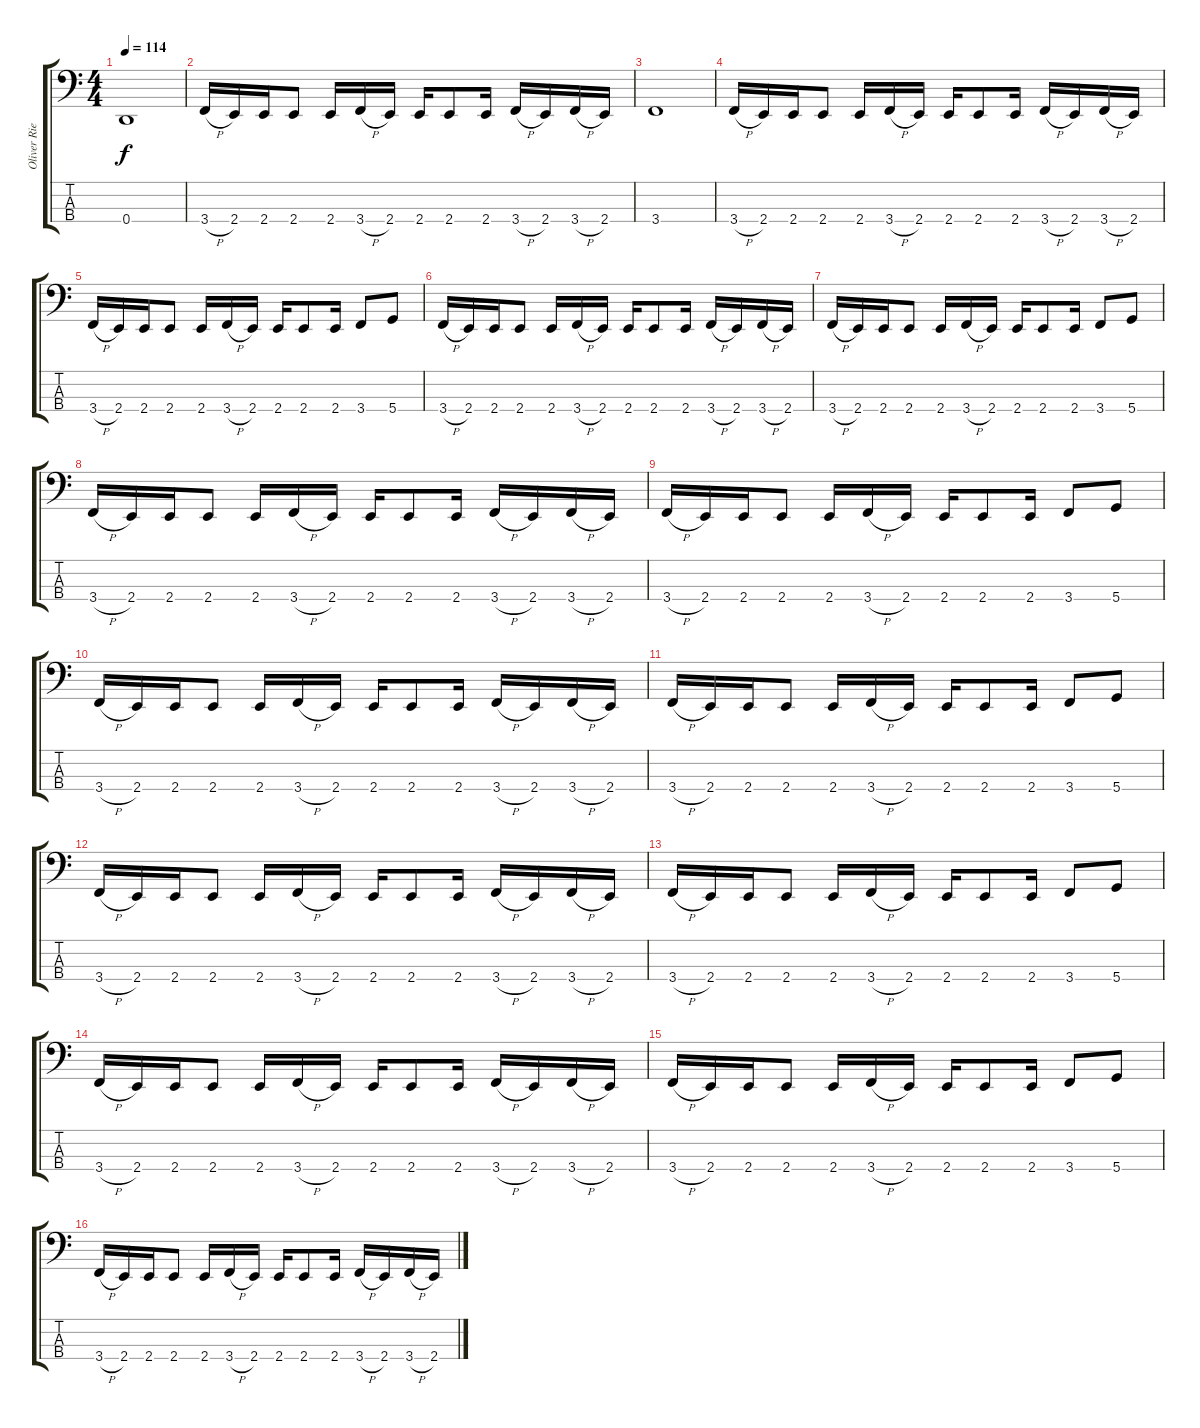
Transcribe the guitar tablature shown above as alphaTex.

\track ("Oliver Riedel [Bass]" "Oliver Rie") {instrument electricbasspick}
\staff {score tabs}
\tuning (G2 D2 A1 D1) {hide}
\ts (4 4)
\tempo 114
\clef f4
\ks c
0.4.1{dy f} |
3.4{h}.16 2.4.16 2.4.16 2.4.8 2.4.16 3.4{h}.16 2.4.16 2.4.16 2.4.8 2.4.16 3.4{h}.16 2.4.16 3.4{h}.16 2.4.16 |
3.4.1 |
3.4{h}.16 2.4.16 2.4.16 2.4.8 2.4.16 3.4{h}.16 2.4.16 2.4.16 2.4.8 2.4.16 3.4{h}.16 2.4.16 3.4{h}.16 2.4.16 |
3.4{h}.16 2.4.16 2.4.16 2.4.8 2.4.16 3.4{h}.16 2.4.16 2.4.16 2.4.8 2.4.16 3.4.8 5.4.8 |
3.4{h}.16 2.4.16 2.4.16 2.4.8 2.4.16 3.4{h}.16 2.4.16 2.4.16 2.4.8 2.4.16 3.4{h}.16 2.4.16 3.4{h}.16 2.4.16 |
3.4{h}.16 2.4.16 2.4.16 2.4.8 2.4.16 3.4{h}.16 2.4.16 2.4.16 2.4.8 2.4.16 3.4.8 5.4.8 |
3.4{h}.16 2.4.16 2.4.16 2.4.8 2.4.16 3.4{h}.16 2.4.16 2.4.16 2.4.8 2.4.16 3.4{h}.16 2.4.16 3.4{h}.16 2.4.16 |
3.4{h}.16 2.4.16 2.4.16 2.4.8 2.4.16 3.4{h}.16 2.4.16 2.4.16 2.4.8 2.4.16 3.4.8 5.4.8 |
3.4{h}.16 2.4.16 2.4.16 2.4.8 2.4.16 3.4{h}.16 2.4.16 2.4.16 2.4.8 2.4.16 3.4{h}.16 2.4.16 3.4{h}.16 2.4.16 |
3.4{h}.16 2.4.16 2.4.16 2.4.8 2.4.16 3.4{h}.16 2.4.16 2.4.16 2.4.8 2.4.16 3.4.8 5.4.8 |
3.4{h}.16 2.4.16 2.4.16 2.4.8 2.4.16 3.4{h}.16 2.4.16 2.4.16 2.4.8 2.4.16 3.4{h}.16 2.4.16 3.4{h}.16 2.4.16 |
3.4{h}.16 2.4.16 2.4.16 2.4.8 2.4.16 3.4{h}.16 2.4.16 2.4.16 2.4.8 2.4.16 3.4.8 5.4.8 |
3.4{h}.16 2.4.16 2.4.16 2.4.8 2.4.16 3.4{h}.16 2.4.16 2.4.16 2.4.8 2.4.16 3.4{h}.16 2.4.16 3.4{h}.16 2.4.16 |
3.4{h}.16 2.4.16 2.4.16 2.4.8 2.4.16 3.4{h}.16 2.4.16 2.4.16 2.4.8 2.4.16 3.4.8 5.4.8 |
3.4{h}.16 2.4.16 2.4.16 2.4.8 2.4.16 3.4{h}.16 2.4.16 2.4.16 2.4.8 2.4.16 3.4{h}.16 2.4.16 3.4{h}.16 2.4.16
